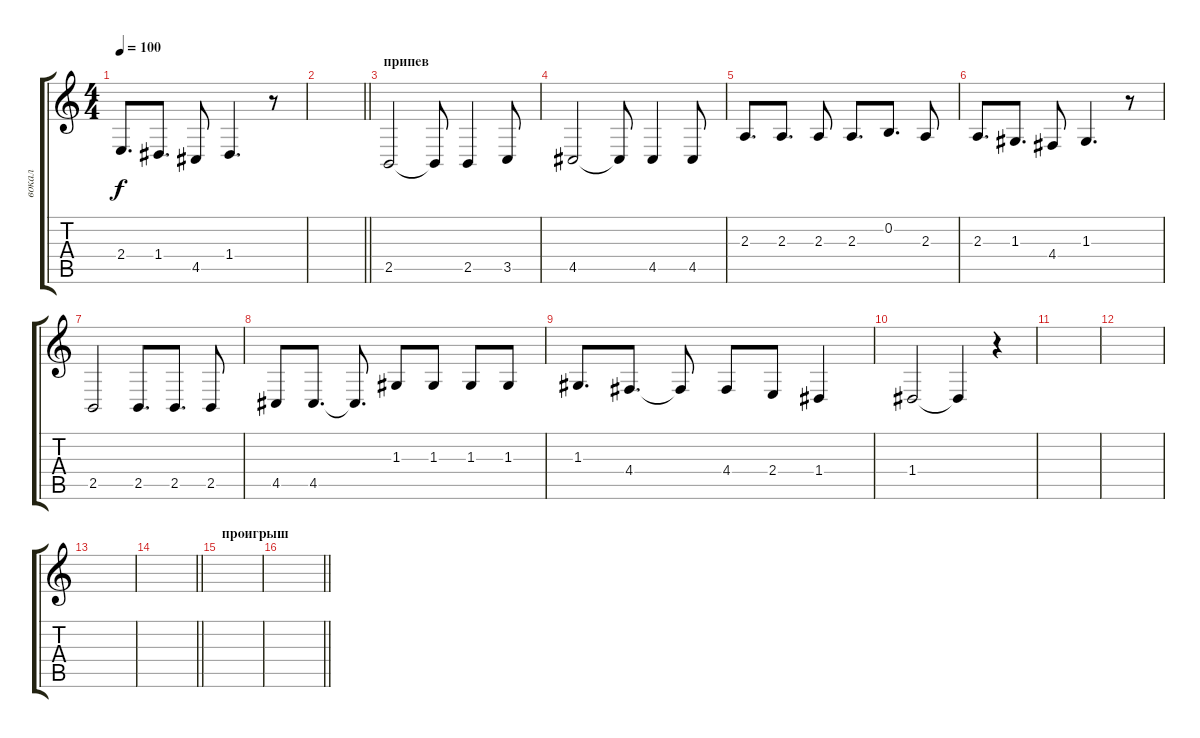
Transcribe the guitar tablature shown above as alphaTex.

\track ("вокал" "вокал") {mute instrument electricgrandpiano}
\staff {score tabs}
\tuning (E4 B3 G3 D3 A2 E2) {hide}
\ts (4 4)
\tempo 100
\clef g2
\ks c
2.4.8{d dy f} 1.4.8{d} 4.5.8 1.4.4{d} r.8 |
\barLineRight lightlight
|
\section ("" "припев")
2.5.2 2.5{t}.8 2.5.4 3.5.8 |
4.5.2 4.5{t}.8 4.5.4 4.5.8 |
2.3.8{d} 2.3.8{d} 2.3.8 2.3.8{d} 0.2.8{d} 2.3.8 |
2.3.8{d} 1.3.8{d} 4.4.8 1.3.4{d} r.8 |
2.5.2 2.5.8{d} 2.5.8{d} 2.5.8 |
4.5.8 4.5.8{d} 4.5{t}.8{d} 1.3.8 1.3.8 1.3.8 1.3.8 |
1.3.8{d} 4.4.8{d} 4.4{t}.8 4.4.8 2.4.8 1.4.4 |
1.4.2 1.4{t}.4 r.4 |
|
|
|
\barLineRight lightlight
|
\section ("" "проигрыш")
|
\barLineRight lightlight
